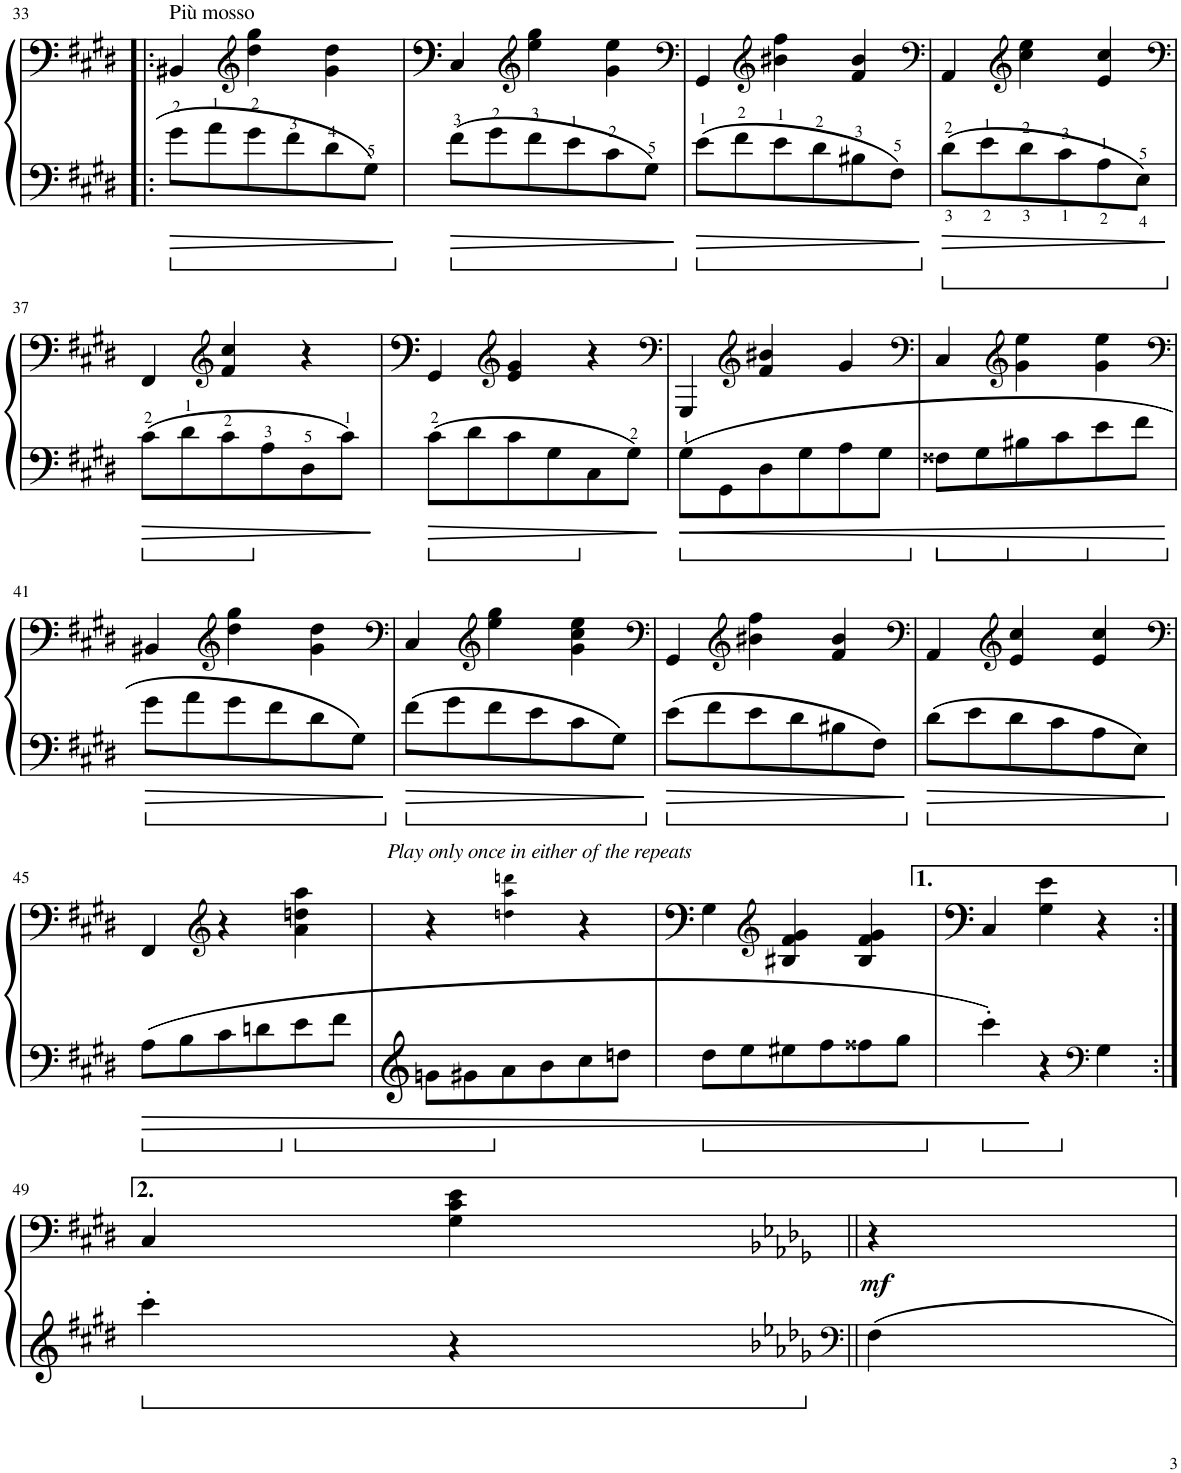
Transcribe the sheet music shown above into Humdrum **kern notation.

**kern	**kern	**dynam
*part1	*part1	*part1
*staff2	*staff1	*staff1/2
*I"Piano	*	*
*I'Pno.	*	*
!!LO:PB:g=z
*clefF4	*clefG2	*
*k[f#c#g#d#]	*k[f#c#g#d#]	*
*M3/4	*M3/4	*
=33!|:	=33!|:	=33!|:
!	!LO:TX:a:t=Più mosso	!
8g#>\L	4BB#X/	.
8a>\	.	.
*	*clefG2	*
8g#>\	4dd#\ 4gg#\	.
8f#>\	.	.
8d#>\	4g#\ 4dd#\	.
8G#>\J	.	.
=34	=34	=34
8f#>\L	4C#/	.
8g#>\	.	.
*	*clefG2	*
8f#>\	4ee\ 4gg#\	.
8e>\	.	.
8c#>\	4g#\ 4ee\	.
8G#>\J	.	.
=35	=35	=35
*	*clefF4	*
8e>\L	4GG#/	.
8f#>\	.	.
*	*clefG2	*
8e>\	4b#X\ 4ff#\	.
8d#>\	.	.
8B#X>\	4f#/ 4b#/	.
8F#>\J	.	.
=36	=36	=36
*	*clefF4	*
8d#>\L	4AA/	.
8e>\	.	.
*	*clefG2	*
8d#>\	4cc#\ 4ee\	.
8c#>\	.	.
8A>\	4e/ 4cc#/	.
8E>\J	.	.
!!LO:LB:g=z
=37	=37	=37
*	*clefF4	*
8c#>\L	4FF#/	.
8d#>\	.	.
*	*clefG2	*
8c#>\	4f#/ 4cc#/	.
8A>\	.	.
8D#>\	4r	.
8c#>\J	.	.
=38	=38	=38
8c#>\L	4GG#/	.
8d#\	.	.
*	*clefG2	*
8c#\	4e/ 4g#/	.
8G#\	.	.
8C#\	4r	.
8G#>\J	.	.
=39	=39	=39
*	*clefF4	*
8G#>\L	4GGG#/	.
8GG#\	.	.
*	*clefG2	*
8D#\	4f#/ 4b#X/	.
8G#\	.	.
8A\	4g#/	.
8G#\J	.	.
=40	=40	=40
*	*clefF4	*
8F##X\L	4C#/	.
8G#\	.	.
*	*clefG2	*
8B#X\	4g#\ 4ee\	.
8c#\	.	.
8e\	4g#\ 4ee\	.
8f#\J	.	.
!!LO:LB:g=z
=41	=41	=41
*	*clefF4	*
8g#\L	4BB#X/	.
8a\	.	.
*	*clefG2	*
8g#\	4dd#\ 4gg#\	.
8f#\	.	.
8d#\	4g#\ 4dd#\	.
8G#\J	.	.
=42	=42	=42
*	*clefF4	*
8f#\L	4C#/	.
8g#\	.	.
*	*clefG2	*
8f#\	4ee\ 4gg#\	.
8e\	.	.
8c#\	4g#\ 4cc#\ 4ee\	.
8G#\J	.	.
=43	=43	=43
*	*clefF4	*
8e\L	4GG#/	.
8f#\	.	.
*	*clefG2	*
8e\	4b#X\ 4ff#\	.
8d#\	.	.
8B#X\	4f#/ 4b#/	.
8F#\J	.	.
=44	=44	=44
*	*clefF4	*
8d#\L	4AA/	.
8e\	.	.
*	*clefG2	*
8d#\	4e/ 4cc#/	.
8c#\	.	.
8A\	4e/ 4cc#/	.
8E\J	.	.
!!LO:LB:g=z
=45	=45	=45
*	*clefF4	*
8A\L	4FF#/	.
8B\	.	.
*	*clefG2	*
8c#\	4r	.
8dn\	.	.
8e\	4a\ 4ddn\ 4aa\	.
8f#\J	.	.
=46	=46	=46
8gn\L	4r	.
8g#X\	.	.
!	!LO:TX:a:i:t=Play only once in either of the repeats	!
8a\	4ddn!\ 4aa!\ 4dddn!\	.
8b\	.	.
8cc#\	4r	.
8ddn\J	.	.
=47	=47	=47
8dd#\L	4G#\	.
8ee\	.	.
*	*clefG2	*
8ee#X\	4B#X/ 4f#/ 4g#/	.
8ff#\	.	.
8ff##X\	4B#/ 4f#/ 4g#/	.
8gg#\J	.	.
=48	=48	=48
4ccc#'\	4C#/	.
4r	4G#\ 4e\	.
*clefF4	*	*
4G#\	4r	.
!!LO:LB:g=z
=49:|!	=49:|!	=49:|!
4ccc#'\	4C#/	.
4r	4G#\ 4c#\ 4e\	.
*clefF4	*	*
!	!	!LO:DY:b
4F\	4r	mf
=	=	=
*-	*-	*-
